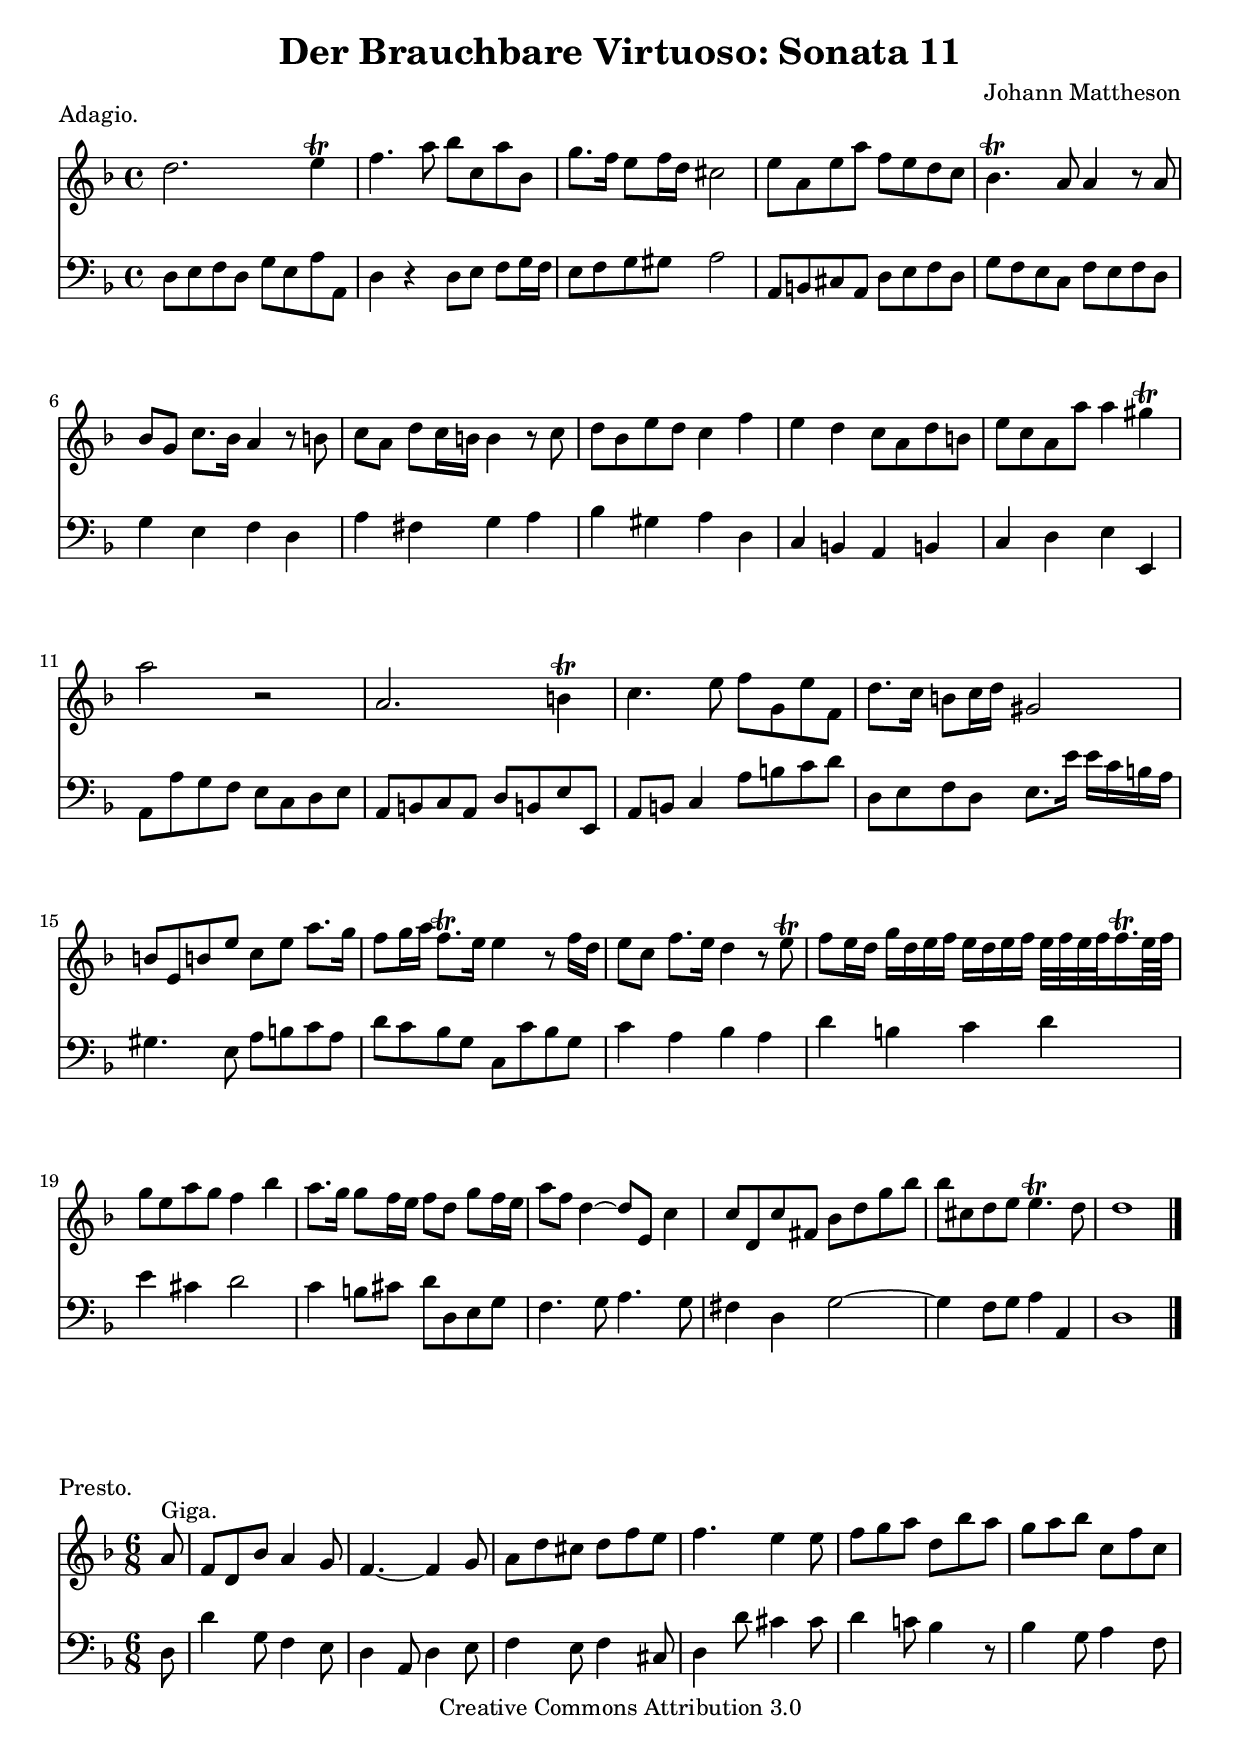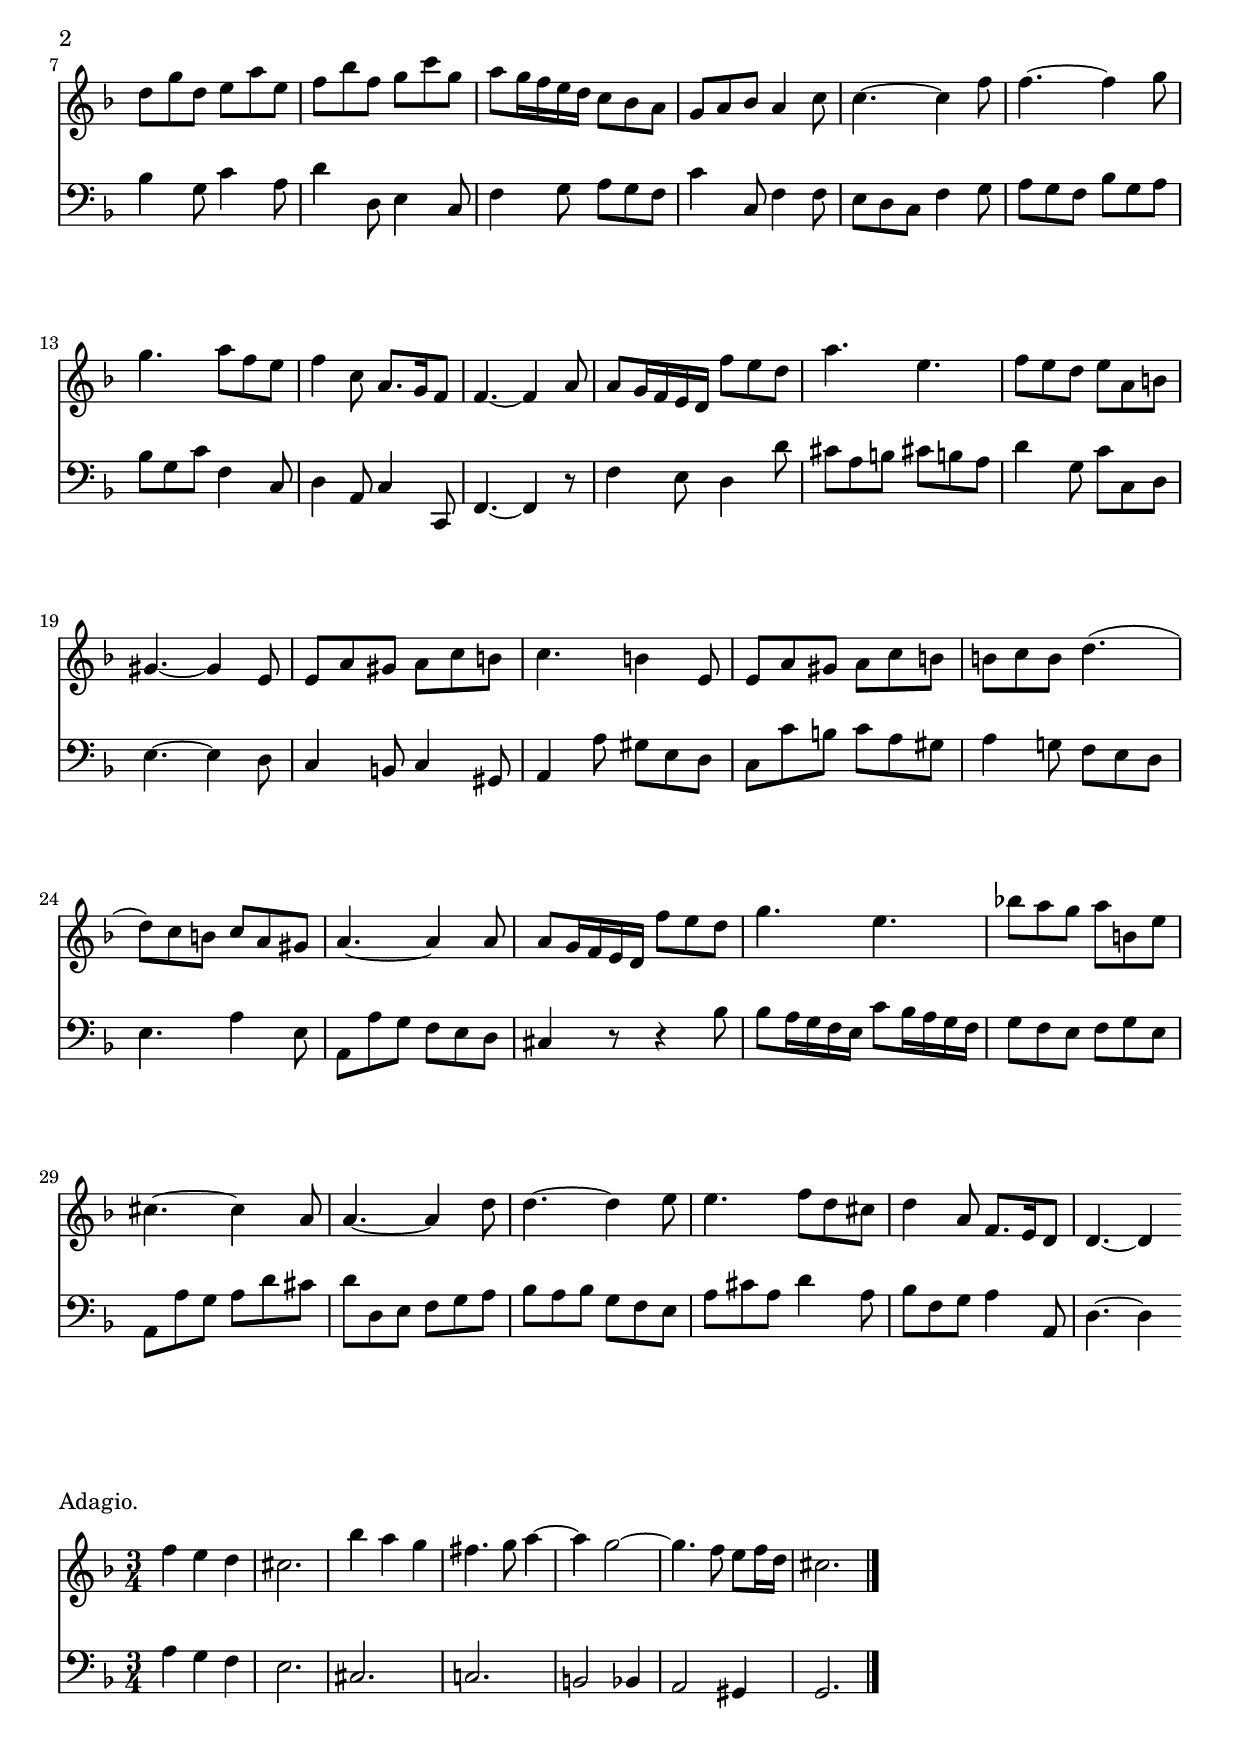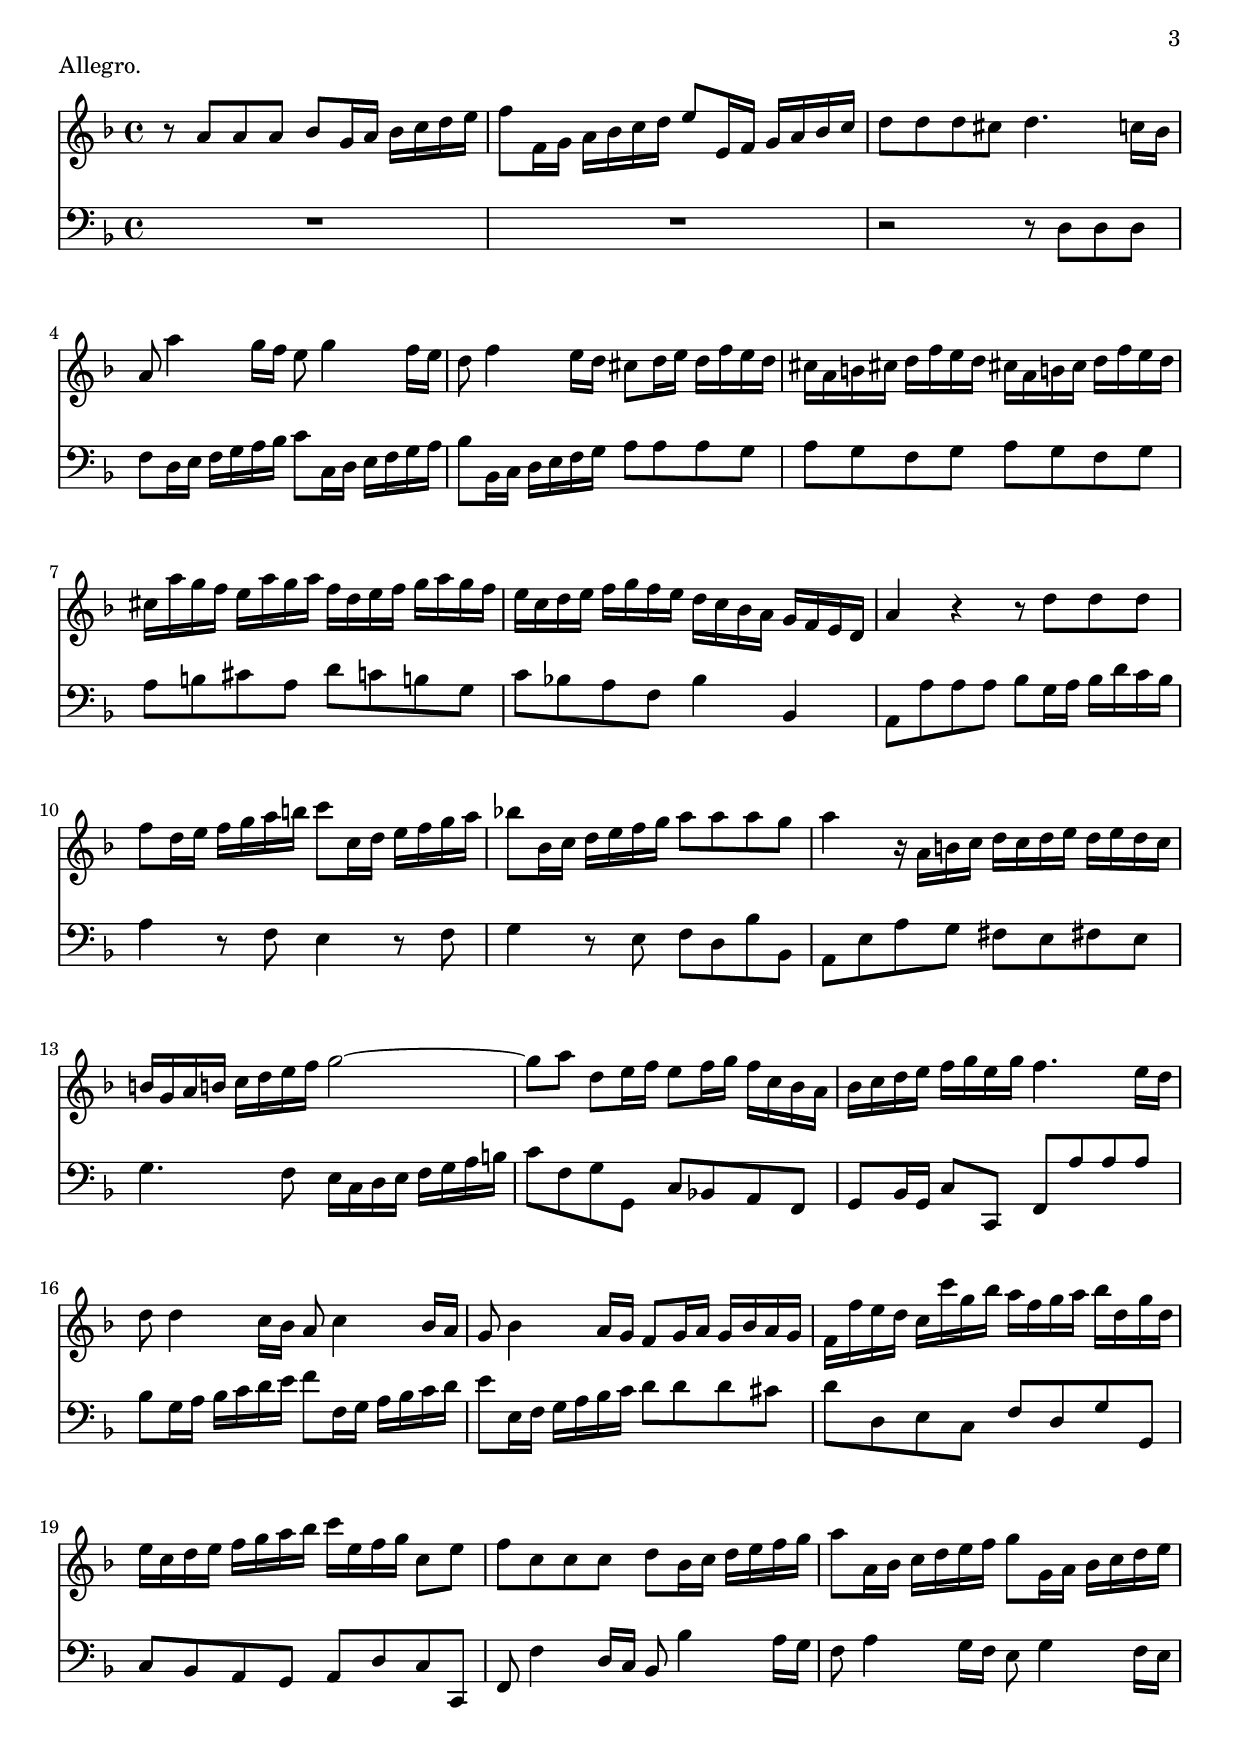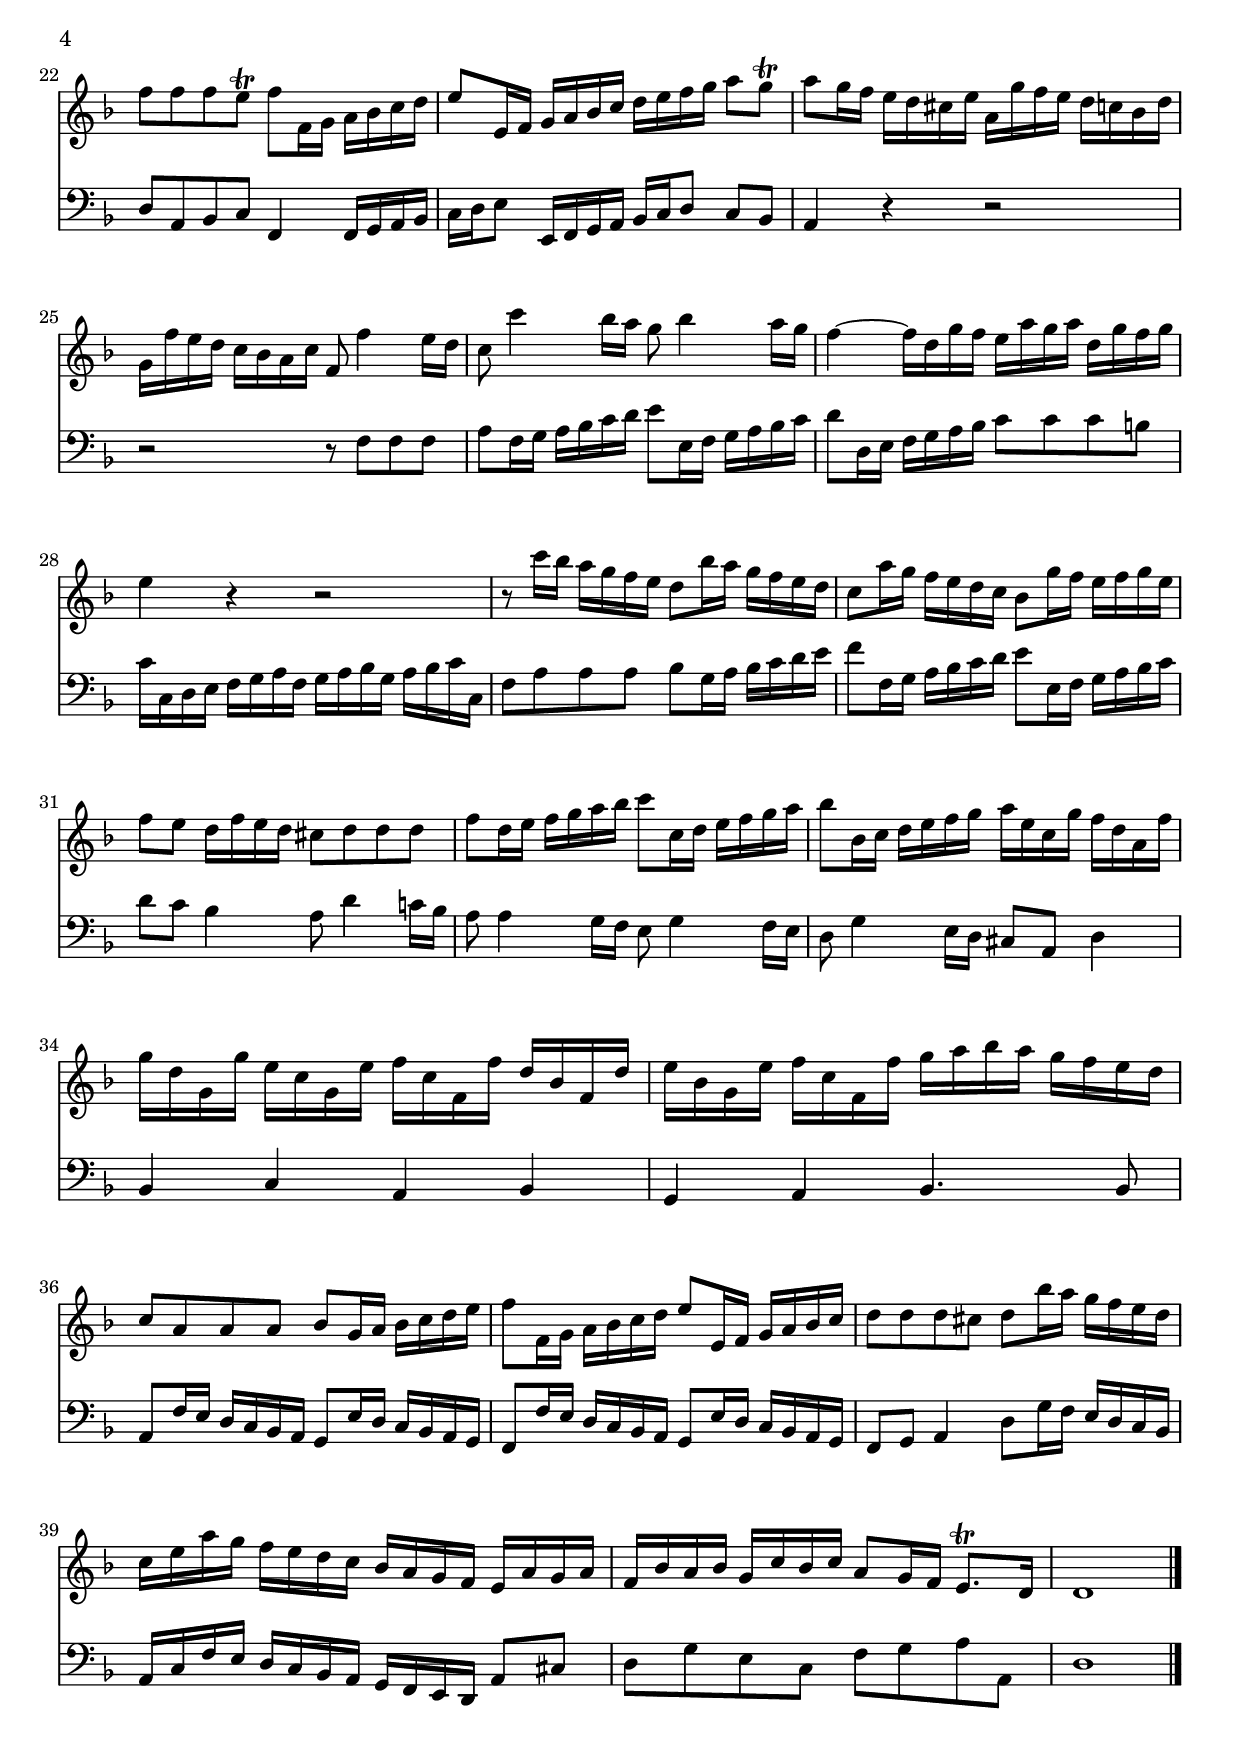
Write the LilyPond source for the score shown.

\version "2.8.8"

#(set-global-staff-size 20)

\header { 
	title = "Der Brauchbare Virtuoso: Sonata 11"
	composer = "Johann Mattheson"
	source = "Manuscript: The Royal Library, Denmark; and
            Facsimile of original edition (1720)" 
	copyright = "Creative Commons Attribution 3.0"
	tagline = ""
	}

\paper {
	#(set-paper-size "a4")
	ragged-last-bottom = ##f
	}

\score {
  <<
    \new Staff
    \relative c' {
	\clef G
	\key f \major
	\time 4/4 
	                   
	d'2. e4 \trill | f4. a8 bes c, a' bes, |   % 3
	g'8. f16 e8 f16 d cis!2 | e8 a, e' a f e d c |   % 5
	bes4. \trill a8 a4 r8 a | bes g c8. bes16 a4 r8 b! |   % 7
	c a d c16 b! b4 r8 c | d bes e d c4 f |   % 9
	e d c8 a d b! | e c a a' a4 gis! \trill |   % 11
	a2 r | a,2. b!4 \trill |   % 13
	c4. e8 f g, e' f, | d'8. c16 b!8 c16 d gis,!2 |   % 15
	b!8 e, b'! e c e a8. g16 | f8 g16 a f8. \trill e16 e4 r8 f16 d | % 17
	e8 c f8. e16 d4 r8 e \trill | 
	f e16 d g d e f e d e f e32 f e f f16. \trill e64 f |   % 19
	g8 e a g f4 bes | a8. g16 g8 f16 e f8 d g f16 e |   % 21
	a8 f d4 ~ d8 e, c'4 | c8 d, c' fis,! bes d g bes |   % 23
	bes cis,! d e e4. \trill d8 | d1 \bar "|." }

      \new Staff
      \relative c {
	\clef bass
	\key f \major
	\time 4/4 
	                   
	d8 e f d g e a a, | d4 r d8 e f g16 f |   % 3
	e8 f g gis! a2 | a,8 b! cis! a d e f d |   % 5
	g f e c f e f d | g4 e f d |   % 7
	a' fis! g a | bes gis! a d, |   % 9
	c b! a b! | c d e e, |   % 11
	a8 a' g f e c d e | a, b! c a d b! e e, |   % 13
	a b! c4 a'8 b! c d | d, e f d e8. e'16 e c b! a |   % 15
	gis!4. e8 a b! c a | d c bes g c, c' bes g |   % 17
	c4 a bes a | d b! c d |   % 19
	e cis! d2 | c4 b!8 cis! d d, e g |   % 21
	f4. g8 a4. g8 | fis!4 d g2 ~ |   % 23
	g4 f8 g a4 a, | d1 }
 >>
  \header { piece = "Adagio." }
  \layout { indent = #0 }
}

\score {
  <<
    \new Staff
    \relative c' {
	\clef G
	\key f \major
	\time 6/8 
	                   
	\partial 8*1 a'8^\markup{Giga.} | f d bes' a4 g8 |   % 3
	f4. ~ f4 g8 | a d cis! d f e |   % 5
	f4. e4 e8 | f g a d, bes' a |   % 7
	g a bes c, f c | d g d e a e |   % 9
	f bes f g c g | a g16 f e d c8 bes a |   % 11
	g a bes a4 c8 | c4. ~ c4 f8 |   % 13
	f4. ~ f4 g8 | g4. a8 f e |   % 15
	f4 c8 a8. g16 f8 | f4. ~ f4 \bar ":|:" a8 |   % 17
	a g16 f e d f'8 e d | a'4. e |   % 19
	f8 e d e a, b! | gis!4. ~ gis4 e8 |   % 21
	e a gis! a c b! | c4. b!4 e,8 |   % 23
	e a gis! a c b! | b! c b d4.  ( |   % 25
	d8 ) c b! c a gis! | a4. ~ a4 a8 |   % 27
	a g16 f e d f'8 e d | g4. e |   % 29
	bes'!8 a g a b,! e | cis!4. ~ cis4 a8 |   % 31
	a4. ~ a4 d8 | d4. ~ d4 e8 |   % 33
	e4. f8 d cis! | d4 a8 f8. e16 d8 |   % 35
	d4. ~ d4 \bar ":|" }

      \new Staff
      \relative c {
	\clef bass
	\key f \major
	\time 6/8 
	                   
	\partial 8*1 d8 | d'4 g,8 f4 e8 |   % 3
	d4 a8 d4 e8 | f4 e8 f4 cis!8 |   % 5
	d4 d'8 cis!4 cis8 | d4 c!8 bes4 r8 |   % 7
	bes4 g8 a4 f8 | bes4 g8 c4 a8 |   % 9
	d4 d,8 e4 c8 | f4 g8 a g f |   % 11
	c'4 c,8 f4 f8 | e d c f4 g8 |   % 13
	a g f bes g a | bes g c f,4 c8 |   % 15
	d4 a8 c4 c,8 | f4. ~ f4 r8 |   % 17
	f'4 e8 d4 d'8 | cis! a b! cis! b! a |   % 19
	d4 g,8 c c, d | e4. ~ e4 d8 |   % 21
	c4 b!8 c4 gis!8 | a4 a'8 gis! e d |   % 23
	c c' b! c a gis! | a4 g!8 f e d |   % 25
	e4. a4 e8 | a, a' g f e d |   % 27
	cis!4 r8 r4 bes'8 | bes a16 g f e c'8 bes16 a g f |   % 29
	g8 f e f g e | a, a' g a d cis! |   % 31
	d d, e f g a | bes a bes g f e |   % 33
	a cis! a d4 a8 | bes f g a4 a,8 |   % 35
	d4. ~ d4 }
>>
  \header { piece = "Presto." }
  \layout { indent = #0 }
}

\score {
  <<
    \new Staff
    \relative c' {
	\clef G
	\key f \major
	\time 3/4 
	                   
	f'4 e d | cis!2. |   % 3
	bes'4 a g | fis!4. g8 a4 ~ |   % 5
	a g2 ~ | g4. f8 e f16 d |   % 7
	cis!2. \bar "|." }

      \new Staff
      \relative c {
	\clef bass
	\key f \major
	\time 3/4 
	                   
	a'4 g f | e2. |   % 3
	cis! | c! |   % 5
	b!2 bes!4 | a2 gis!4 |   % 7
	g2. }
>>
  \header { piece = "Adagio." }
  \layout { indent = #0 }
}

\score {
  <<
    \new Staff
    \relative c' {
	\clef G
	\key f \major
	\time 4/4 
	                   
	r8 a' a a bes g16 a bes c d e | 
	f8 f,16 g a bes c d e8 e,16 f g a bes c |   % 3
	d8 d d cis! d4. c!16 bes | 
	a8 a'4 g16 f e8 g4 f16 e |   % 5
	d8 f4 e16 d cis!8 d16 e d f e d | 
	cis! a b! cis! d f e d cis! a b! cis d f e d |   % 7
	cis! a' g f e a g a f d e f g a g f | 
	e c d e f g f e d c bes a g f e d |   % 9
	a'4 r r8 d d d | f d16 e f g a b! 
	c8 c,16 d e f g a |   % 11
	bes!8 bes,16 c d e f g a8 a a g | 
	a4 r16 a, b! c d c d e d e d c |   % 13
	b! g a b! c d e f g2 ~ | 
	g8 a d, e16 f e8 f16 g f c bes a |   % 15
	bes c d e f g e g f4. e16 d | 
	d8 d4 c16 bes a8 c4 bes16 a |   % 17
	g8 bes4 a16 g f8 g16 a g bes a g | 
	f f' e d c c' g bes a f g a bes d, g d |   % 19
	e c d e f g a bes c e, f g c,8 e | 
	f c c c d bes16 c d e f g |   % 21
	a8 a,16 bes c d e f g8 g,16 a bes c d e | 
	f8 f f e \trill f f,16 g a bes c d |   % 23
	e8 e,16 f g a bes c d e f g a8 g \trill | 
	a g16 f e d cis! e a, g' f e d c! bes d |   % 25
	g, f' e d c bes a c f,8 f'4 e16 d | 
	c8 c'4 bes16 a g8 bes4 a16 g |   % 27
	f4 ~ f16 d g f e a g a d, g f g | 
	e4 r r2 |   % 29
	r8 c'16 bes a g f e d8 bes'16 a g f e d | 
	c8 a'16 g f e d c bes8 g'16 f e f g e |   % 31
	f8 e d16 f e d cis!8 d d d | 
	f d16 e f g a bes c8 c,16 d e f g a |   % 33
	bes8 bes,16 c d e f g a e c g' f d a f' | 
	g d g, g' e c g e' f c f, f' d bes f d' |   % 35
	e bes g e' f c f, f' g a bes a g f e d | 
	c8 a a a bes g16 a bes c d e |   % 37
	f8 f,16 g a bes c d e8 e,16 f g a bes c | 
	d8 d d cis! d bes'16 a g f e d |   % 39
	c e a g f e d c bes a g f e a g a | 
	f bes a bes g c bes c a8 g16 f e8. \trill d16 |   % 41
	d1 \bar "|." }

      \new Staff
      \relative c {
	\clef bass
	\key f \major
	\time 4/4 
	                   
	R1 | R1 |   % 3
	r2 r8 d d d | f d16 e f g a bes c8 c,16 d e f g a |   % 5
	bes8 bes,16 c d e f g a8 a a g | a g f g a g f g |   % 7
	a b! cis! a d c! b! g | c bes! a f bes4 bes, |   % 9
	a8 a' a a bes g16 a bes d c bes | a4 r8 f e4 r8 f |   % 11
	g4 r8 e f d bes' bes, | a e' a g fis! e fis! e |   % 13
	g4. f8 e16 c d e f g a b! | c8 f, g g, c bes! a f |   % 15
	g bes16 g c8 c, f a' a a | 
	bes g16 a bes c d e f8 f,16 g a bes c d |   % 17
	e8 e,16 f g a bes c d8 d d cis! | d d, e c f d g g, |   % 19
	c bes a g a d c c, | f f'4 d16 c bes8 bes'4 a16 g |   % 21
	f8 a4 g16 f e8 g4 f16 e | d8 a bes c f,4 f16 g a bes |   % 23
	c d e8 e,16 f g a bes c d8 c bes | a4 r r2 |   % 25
	r r8 f' f f | a f16 g a bes c d e8 e,16 f g a bes c |   % 27
	d8 d,16 e f g a bes c8 c c b! | 
	c16 c, d e f g a f g a bes g a bes c c, |   % 29
	f8 a a a bes g16 a bes c d e | 
	f8 f,16 g a bes c d e8 e,16 f g a bes c |   % 31
	d8 c bes4 a8 d4 c!16 bes | a8 a4 g16 f e8 g4 f16 e |   % 33
	d8 g4 e16 d cis!8 a d4 | bes c a bes |   % 35
	g a bes4. bes8 | a f'16 e d c bes a g8 e'16 d c bes a g |   % 37
	f8 f'16 e d c bes a g8 e'16 d c bes a g | 
	f8 g a4 d8 g16 f e d c bes |   % 39
	a c f e d c bes a g f e d a'8 cis! | d g e c f g a a, |   % 41
	d1 }
>>
  \header { piece = "Allegro." breakbefore = ##t }
  \layout { indent = #0 }
}
